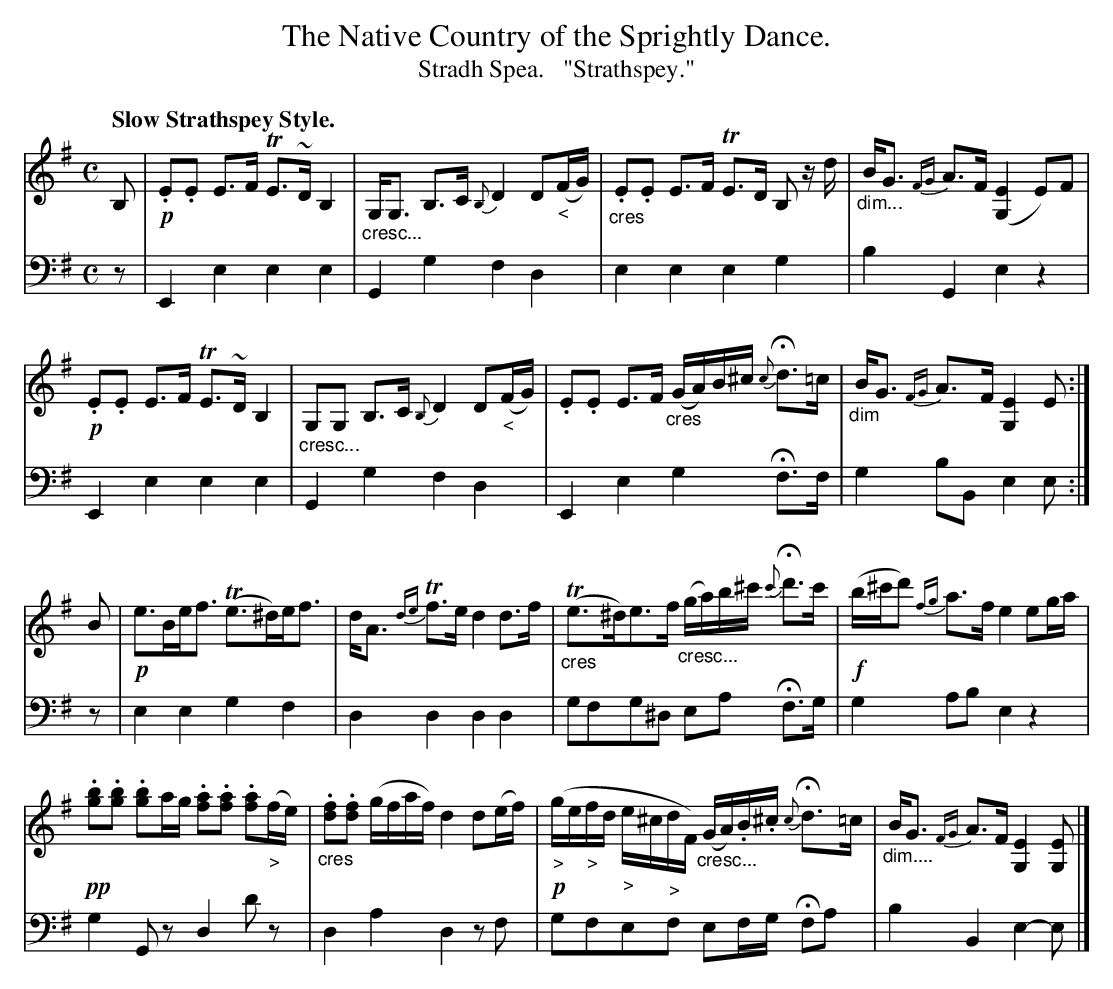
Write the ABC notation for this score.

X:1
T: The Native Country of the Sprightly Dance.
T: Stradh Spea.   "Strathspey."
M: C
L: 1/8
Q: "Slow Strathspey Style."
K: Em
V: 1 staves=2
B, |\
!p!.E.E E>F TE>~D B,2 | "_cresc..."G,<G, B,>C {B,}D2 D("_<"F/G/) |\
"_cres".E.E E>F TE>D B, z/d/ | "_dim..."B<G {FG}A>F ([E2G,2] E)F |
!p!.E.E E>F TE>~D B,2 | "_cresc..."G,G, B,>C {B,}D2 D("_<"F/G/) |\
.E.E E>F "_cres"(G/A/)B/^c/ {c}Hd>=c | "_dim"B<G  {FG}A>F [E2G,2] E :|
B |\
!p!e>Be<f (Te>^d)e<f | d<A {de}Tf>e d2 d>f |\
"_cres"(Te>^d)e>f "_cresc..."(g/a/)b/^c'/ {c'}Hd'>c' |!f!(b/^c'/d') {fg}a>f e2 eg/a/ |
!pp!.[bg].[bg] .[bg]a/g/ .[af].[af] .[af]("_>"f/e/) | "_cres".[fd].[fd] (g/f/a/f/) d2 d(e/f/) |\
!p!("_>"g/e/"_>"f/d/ "_>"e/^c/"_>"d/F/) "_cresc..."(G/A/).B/.^c/ {c}Hd>=c | "_dim...."B<G {FG}A>F [E2G,2] [EG,] |]
V: 2 clef=bass middle=d
z | E2e2 e2e2 | G2g2 f2d2 | e2e2 e2g2 | b2G2 e2z2 |
E2e2 e2e2 | G2g2 f2d2 | E2e2 g2Hf>f | g2 bB e2 e :| z |
e2e2 g2f2 | d2d2 d2d2 | gfg^d ea Hf>g | g2ab e2z2 |
g2Gz d2d'z | d2a2 d2zf | gfef ef/g/ Hfa | b2B2 e2-e |]
